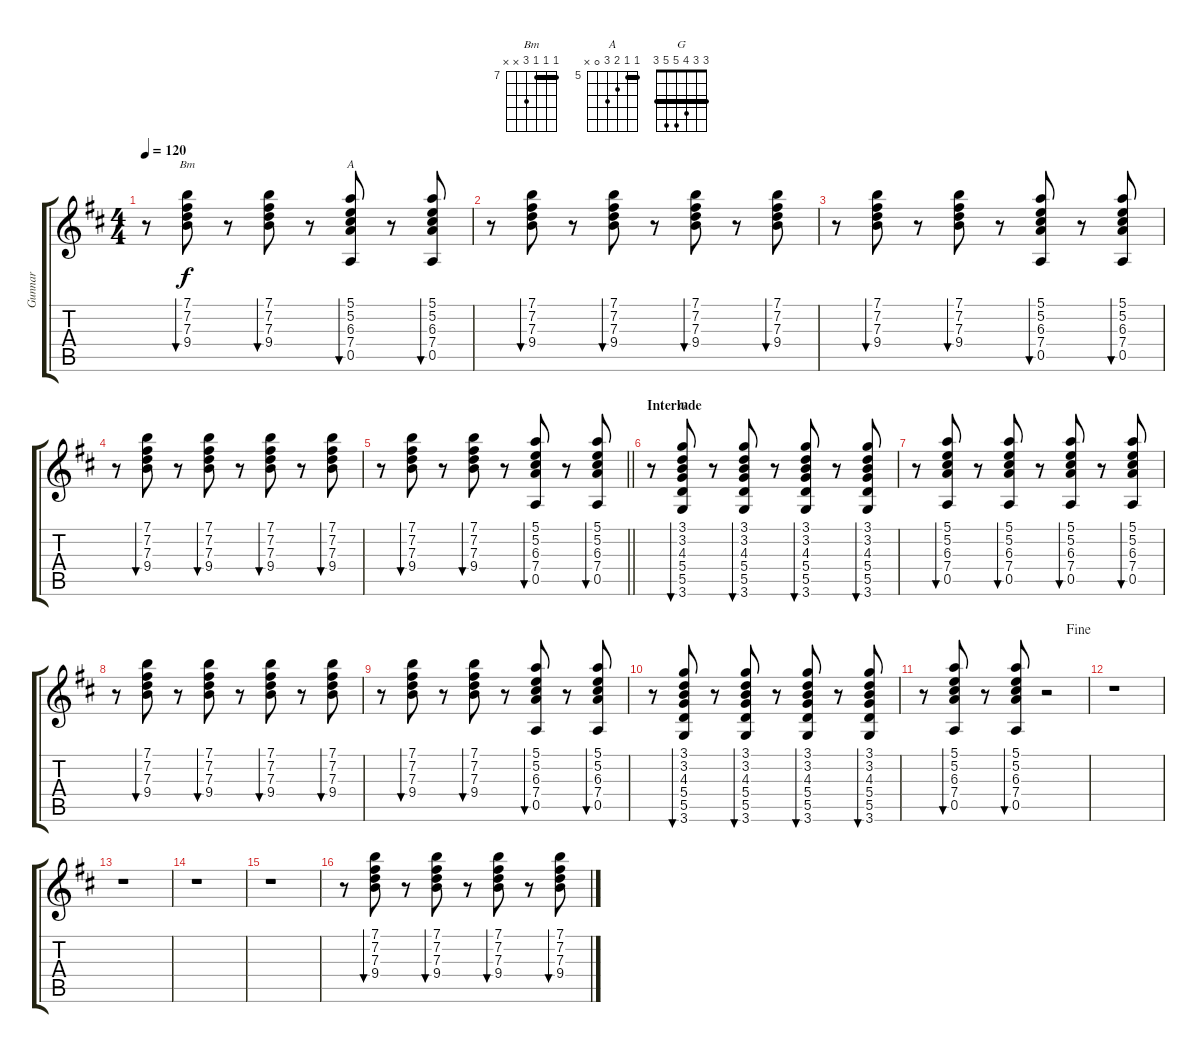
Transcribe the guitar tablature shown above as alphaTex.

\track ("Gunnar " "Gunnar ") {instrument electricguitarclean}
\staff {score tabs}
\tuning (E4 B3 G3 D3 A2 E2) {hide}
\chord ("Bm" 7 7 7 9 x x) {firstfret 7 barre 7}
\chord ("A" 5 5 6 7 0 x) {firstfret 5 barre 5}
\chord ("G" 3 3 4 5 5 3) {barre 3}
\ts (4 4)
\tempo 120
\clef g2
\ks d
r.8{dy f} (7.1 7.2 7.3 9.4).8{bu 60 ch "Bm"} r.8 (7.1 7.2 7.3 9.4).8{bu 60} r.8 (5.1 5.2 6.3 7.4 0.5).8{bu 60 ch "A"} r.8 (5.1 5.2 6.3 7.4 0.5).8{bu 60} |
r.8 (7.1 7.2 7.3 9.4).8{bu 60} r.8 (7.1 7.2 7.3 9.4).8{bu 60} r.8 (7.1 7.2 7.3 9.4).8{bu 60} r.8 (7.1 7.2 7.3 9.4).8{bu 60} |
r.8 (7.1 7.2 7.3 9.4).8{bu 60} r.8 (7.1 7.2 7.3 9.4).8{bu 60} r.8 (5.1 5.2 6.3 7.4 0.5).8{bu 60} r.8 (5.1 5.2 6.3 7.4 0.5).8{bu 60} |
r.8 (7.1 7.2 7.3 9.4).8{bu 60} r.8 (7.1 7.2 7.3 9.4).8{bu 60} r.8 (7.1 7.2 7.3 9.4).8{bu 60} r.8 (7.1 7.2 7.3 9.4).8{bu 60} |
\barLineRight lightlight
r.8 (7.1 7.2 7.3 9.4).8{bu 60} r.8 (7.1 7.2 7.3 9.4).8{bu 60} r.8 (5.1 5.2 6.3 7.4 0.5).8{bu 60} r.8 (5.1 5.2 6.3 7.4 0.5).8{bu 60} |
\section ("" "Interlude")
r.8 (3.1 3.2 4.3 5.4 5.5 3.6).8{bu 60 ch "G"} r.8 (3.1 3.2 4.3 5.4 5.5 3.6).8{bu 60} r.8 (3.1 3.2 4.3 5.4 5.5 3.6).8{bu 60} r.8 (3.1 3.2 4.3 5.4 5.5 3.6).8{bu 60} |
r.8 (5.1 5.2 6.3 7.4 0.5).8{bu 60} r.8 (5.1 5.2 6.3 7.4 0.5).8{bu 60} r.8 (5.1 5.2 6.3 7.4 0.5).8{bu 60} r.8 (5.1 5.2 6.3 7.4 0.5).8{bu 60} |
r.8 (7.1 7.2 7.3 9.4).8{bu 60} r.8 (7.1 7.2 7.3 9.4).8{bu 60} r.8 (7.1 7.2 7.3 9.4).8{bu 60} r.8 (7.1 7.2 7.3 9.4).8{bu 60} |
r.8 (7.1 7.2 7.3 9.4).8{bu 60} r.8 (7.1 7.2 7.3 9.4).8{bu 60} r.8 (5.1 5.2 6.3 7.4 0.5).8{bu 60} r.8 (5.1 5.2 6.3 7.4 0.5).8{bu 60} |
r.8 (3.1 3.2 4.3 5.4 5.5 3.6).8{bu 60} r.8 (3.1 3.2 4.3 5.4 5.5 3.6).8{bu 60} r.8 (3.1 3.2 4.3 5.4 5.5 3.6).8{bu 60} r.8 (3.1 3.2 4.3 5.4 5.5 3.6).8{bu 60} |
\jump fine
r.8 (5.1 5.2 6.3 7.4 0.5).8{bu 60} r.8 (5.1 5.2 6.3 7.4 0.5).8{bu 60} r.2 |
r.1 |
r.1 |
r.1 |
r.1 |
r.8{balance 0 instrument electricguitarclean} (7.1 7.2 7.3 9.4).8{bu 60} r.8 (7.1 7.2 7.3 9.4).8{bu 60} r.8 (7.1 7.2 7.3 9.4).8{bu 60} r.8 (7.1 7.2 7.3 9.4).8{bu 60}
